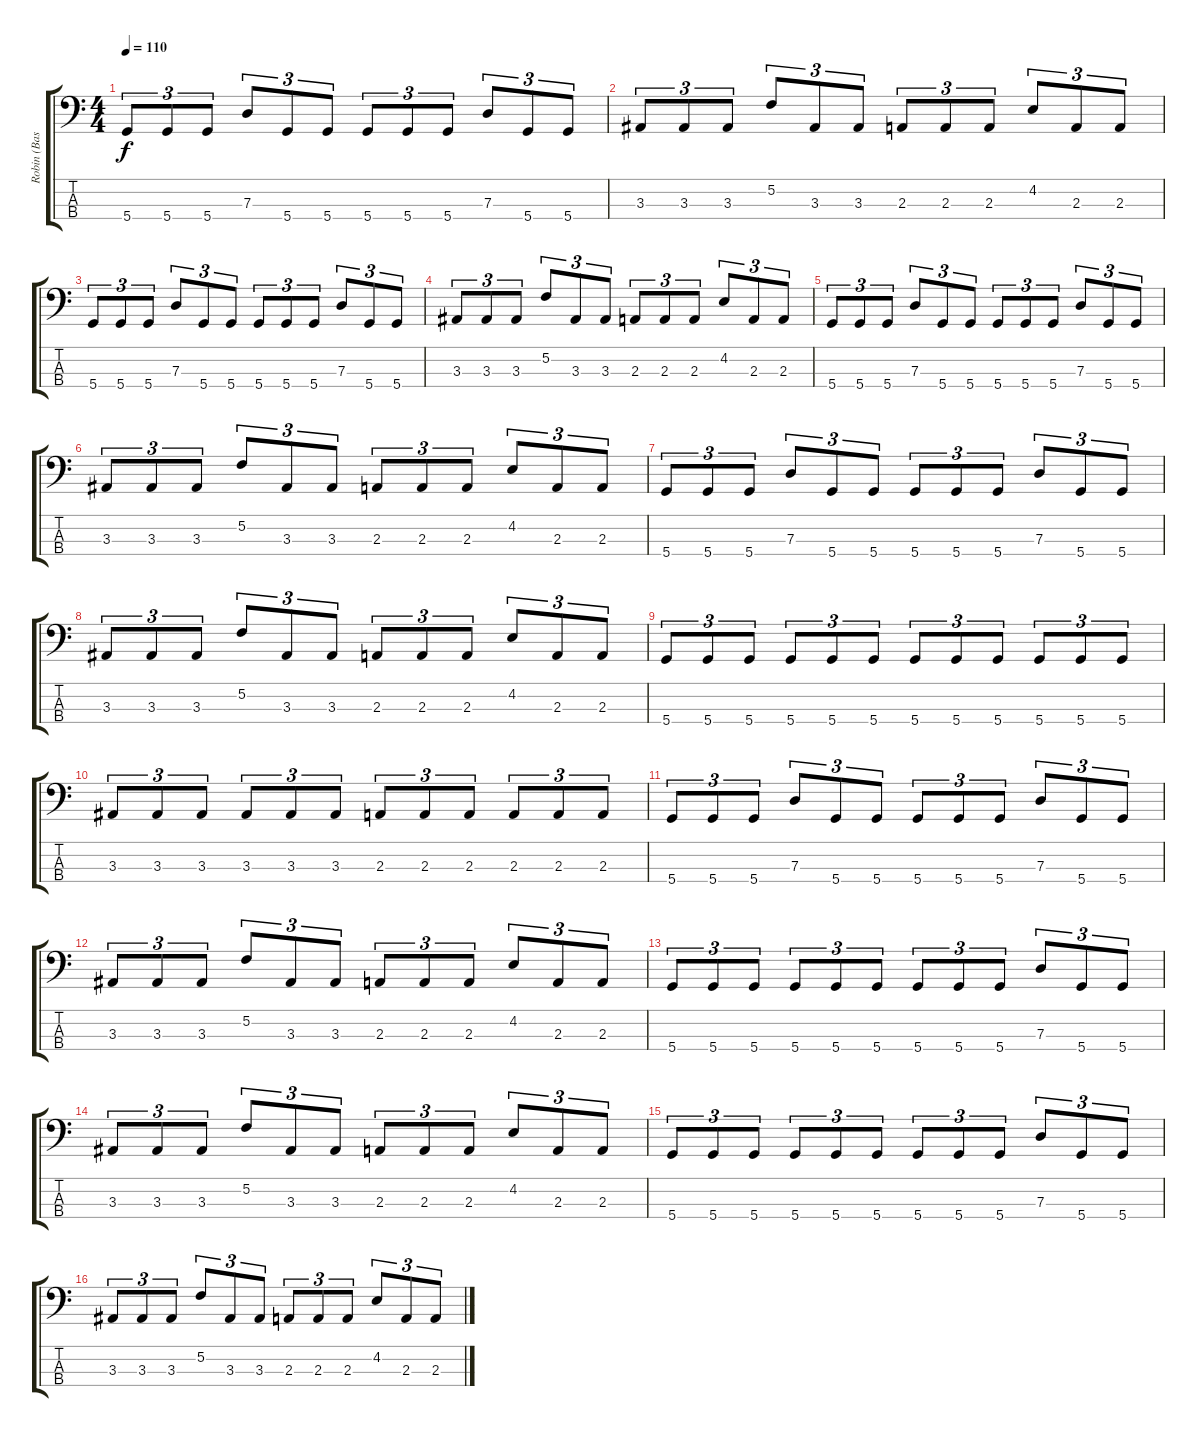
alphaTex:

\track ("Robin (Bass)" "Robin (Bas") {instrument electricbassfinger}
\staff {score tabs}
\tuning (F2 C2 G1 D1) {hide}
\ts (4 4)
\tempo 110
\clef f4
\ks c
5.4.8{tu (3 2) dy f instrument electricbassfinger} 5.4.8{tu (3 2)} 5.4.8{tu (3 2)} 7.3.8{tu (3 2)} 5.4.8{tu (3 2)} 5.4.8{tu (3 2)} 5.4.8{tu (3 2)} 5.4.8{tu (3 2)} 5.4.8{tu (3 2)} 7.3.8{tu (3 2)} 5.4.8{tu (3 2)} 5.4.8{tu (3 2)} |
3.3.8{tu (3 2)} 3.3.8{tu (3 2)} 3.3.8{tu (3 2)} 5.2.8{tu (3 2)} 3.3.8{tu (3 2)} 3.3.8{tu (3 2)} 2.3.8{tu (3 2)} 2.3.8{tu (3 2)} 2.3.8{tu (3 2)} 4.2.8{tu (3 2)} 2.3.8{tu (3 2)} 2.3.8{tu (3 2)} |
5.4.8{tu (3 2)} 5.4.8{tu (3 2)} 5.4.8{tu (3 2)} 7.3.8{tu (3 2)} 5.4.8{tu (3 2)} 5.4.8{tu (3 2)} 5.4.8{tu (3 2)} 5.4.8{tu (3 2)} 5.4.8{tu (3 2)} 7.3.8{tu (3 2)} 5.4.8{tu (3 2)} 5.4.8{tu (3 2)} |
3.3.8{tu (3 2)} 3.3.8{tu (3 2)} 3.3.8{tu (3 2)} 5.2.8{tu (3 2)} 3.3.8{tu (3 2)} 3.3.8{tu (3 2)} 2.3.8{tu (3 2)} 2.3.8{tu (3 2)} 2.3.8{tu (3 2)} 4.2.8{tu (3 2)} 2.3.8{tu (3 2)} 2.3.8{tu (3 2)} |
5.4.8{tu (3 2)} 5.4.8{tu (3 2)} 5.4.8{tu (3 2)} 7.3.8{tu (3 2)} 5.4.8{tu (3 2)} 5.4.8{tu (3 2)} 5.4.8{tu (3 2)} 5.4.8{tu (3 2)} 5.4.8{tu (3 2)} 7.3.8{tu (3 2)} 5.4.8{tu (3 2)} 5.4.8{tu (3 2)} |
3.3.8{tu (3 2)} 3.3.8{tu (3 2)} 3.3.8{tu (3 2)} 5.2.8{tu (3 2)} 3.3.8{tu (3 2)} 3.3.8{tu (3 2)} 2.3.8{tu (3 2)} 2.3.8{tu (3 2)} 2.3.8{tu (3 2)} 4.2.8{tu (3 2)} 2.3.8{tu (3 2)} 2.3.8{tu (3 2)} |
5.4.8{tu (3 2)} 5.4.8{tu (3 2)} 5.4.8{tu (3 2)} 7.3.8{tu (3 2)} 5.4.8{tu (3 2)} 5.4.8{tu (3 2)} 5.4.8{tu (3 2)} 5.4.8{tu (3 2)} 5.4.8{tu (3 2)} 7.3.8{tu (3 2)} 5.4.8{tu (3 2)} 5.4.8{tu (3 2)} |
3.3.8{tu (3 2)} 3.3.8{tu (3 2)} 3.3.8{tu (3 2)} 5.2.8{tu (3 2)} 3.3.8{tu (3 2)} 3.3.8{tu (3 2)} 2.3.8{tu (3 2)} 2.3.8{tu (3 2)} 2.3.8{tu (3 2)} 4.2.8{tu (3 2)} 2.3.8{tu (3 2)} 2.3.8{tu (3 2)} |
5.4.8{tu (3 2)} 5.4.8{tu (3 2)} 5.4.8{tu (3 2)} 5.4.8{tu (3 2)} 5.4.8{tu (3 2)} 5.4.8{tu (3 2)} 5.4.8{tu (3 2)} 5.4.8{tu (3 2)} 5.4.8{tu (3 2)} 5.4.8{tu (3 2)} 5.4.8{tu (3 2)} 5.4.8{tu (3 2)} |
3.3.8{tu (3 2)} 3.3.8{tu (3 2)} 3.3.8{tu (3 2)} 3.3.8{tu (3 2)} 3.3.8{tu (3 2)} 3.3.8{tu (3 2)} 2.3.8{tu (3 2)} 2.3.8{tu (3 2)} 2.3.8{tu (3 2)} 2.3.8{tu (3 2)} 2.3.8{tu (3 2)} 2.3.8{tu (3 2)} |
5.4.8{tu (3 2)} 5.4.8{tu (3 2)} 5.4.8{tu (3 2)} 7.3.8{tu (3 2)} 5.4.8{tu (3 2)} 5.4.8{tu (3 2)} 5.4.8{tu (3 2)} 5.4.8{tu (3 2)} 5.4.8{tu (3 2)} 7.3.8{tu (3 2)} 5.4.8{tu (3 2)} 5.4.8{tu (3 2)} |
3.3.8{tu (3 2)} 3.3.8{tu (3 2)} 3.3.8{tu (3 2)} 5.2.8{tu (3 2)} 3.3.8{tu (3 2)} 3.3.8{tu (3 2)} 2.3.8{tu (3 2)} 2.3.8{tu (3 2)} 2.3.8{tu (3 2)} 4.2.8{tu (3 2)} 2.3.8{tu (3 2)} 2.3.8{tu (3 2)} |
5.4.8{tu (3 2)} 5.4.8{tu (3 2)} 5.4.8{tu (3 2)} 5.4.8{tu (3 2)} 5.4.8{tu (3 2)} 5.4.8{tu (3 2)} 5.4.8{tu (3 2)} 5.4.8{tu (3 2)} 5.4.8{tu (3 2)} 7.3.8{tu (3 2)} 5.4.8{tu (3 2)} 5.4.8{tu (3 2)} |
3.3.8{tu (3 2)} 3.3.8{tu (3 2)} 3.3.8{tu (3 2)} 5.2.8{tu (3 2)} 3.3.8{tu (3 2)} 3.3.8{tu (3 2)} 2.3.8{tu (3 2)} 2.3.8{tu (3 2)} 2.3.8{tu (3 2)} 4.2.8{tu (3 2)} 2.3.8{tu (3 2)} 2.3.8{tu (3 2)} |
5.4.8{tu (3 2)} 5.4.8{tu (3 2)} 5.4.8{tu (3 2)} 5.4.8{tu (3 2)} 5.4.8{tu (3 2)} 5.4.8{tu (3 2)} 5.4.8{tu (3 2)} 5.4.8{tu (3 2)} 5.4.8{tu (3 2)} 7.3.8{tu (3 2)} 5.4.8{tu (3 2)} 5.4.8{tu (3 2)} |
3.3.8{tu (3 2)} 3.3.8{tu (3 2)} 3.3.8{tu (3 2)} 5.2.8{tu (3 2)} 3.3.8{tu (3 2)} 3.3.8{tu (3 2)} 2.3.8{tu (3 2)} 2.3.8{tu (3 2)} 2.3.8{tu (3 2)} 4.2.8{tu (3 2)} 2.3.8{tu (3 2)} 2.3.8{tu (3 2)}
